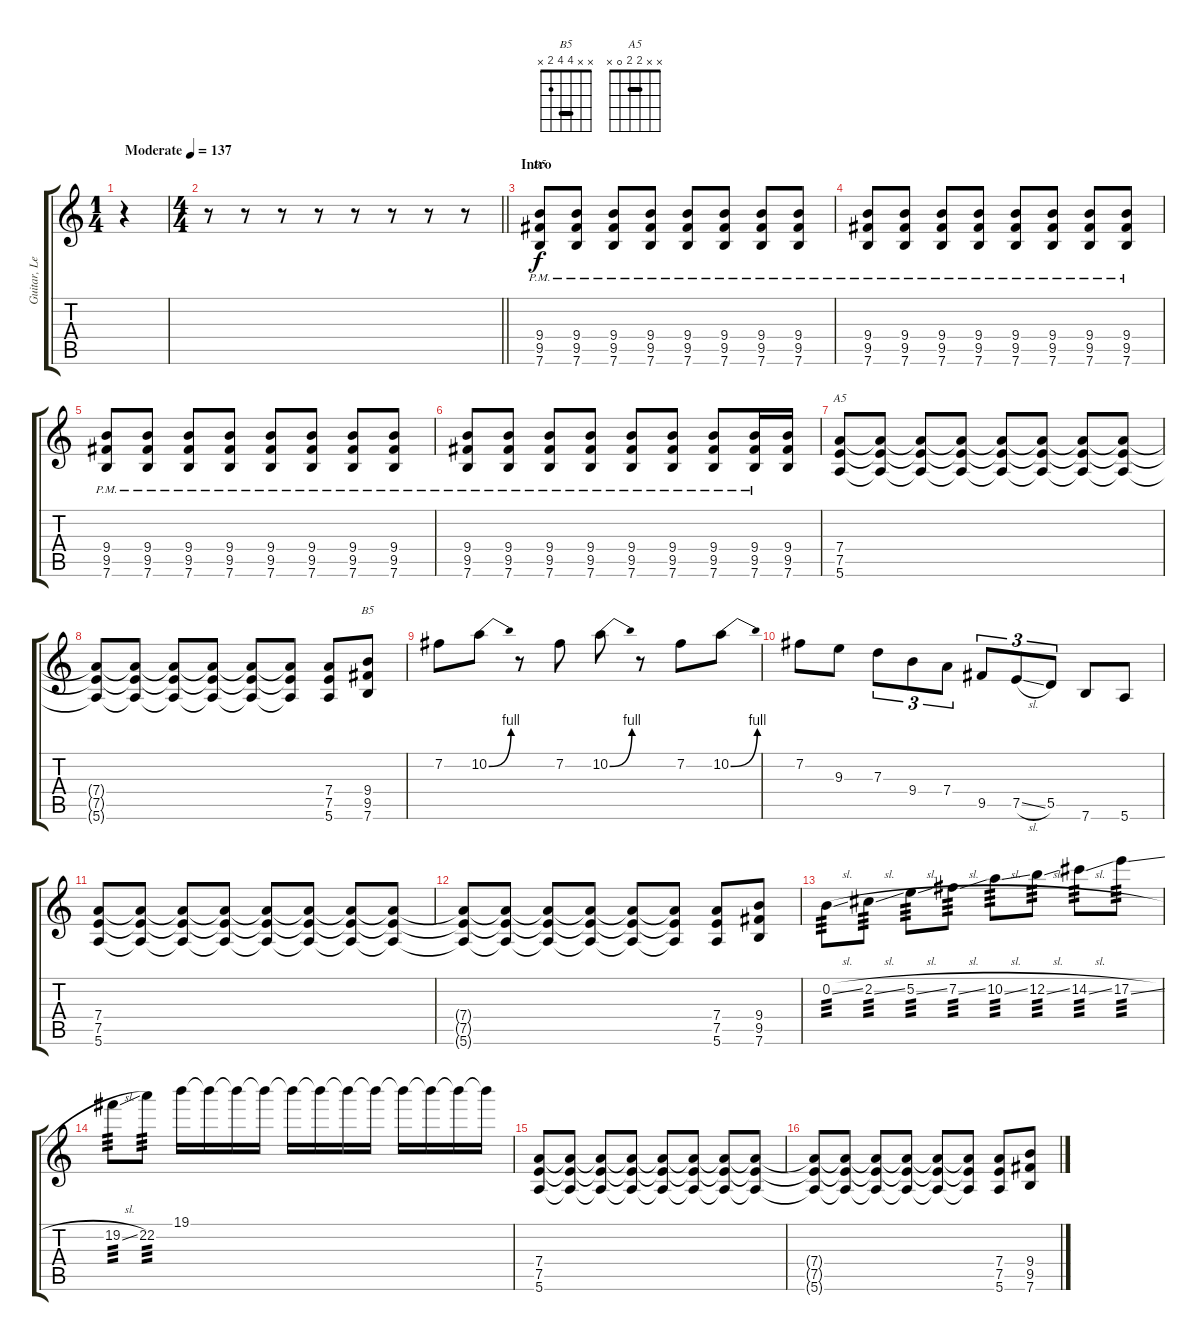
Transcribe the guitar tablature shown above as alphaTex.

\track ("Guitar, Lead" "Guitar, Le") {instrument distortionguitar}
\staff {score tabs}
\tuning (E4 B3 G3 D3 A2 E2) {hide}
\chord ("B5" x x x 9 9 7) {firstfret 7 barre 9}
\chord ("A5" x x 2 2 0 x) {barre 2}
\chord ("B5" x x 4 4 2 x) {barre 4}
\voice
\ts (1 4)
\tempo (137 "Moderate")
\clef g2
\ks c
r.4{dy f instrument distortionguitar} |
\ts (4 4)
\barLineRight lightlight
r.8 r.8 r.8 r.8 r.8 r.8 r.8 r.8 |
\section ("" "Intro")
(9.4{pm} 9.5{pm} 7.6).8{ch "B5"} (9.4{pm} 9.5{pm} 7.6).8 (9.4{pm} 9.5{pm} 7.6).8 (9.4{pm} 9.5{pm} 7.6).8 (9.4{pm} 9.5{pm} 7.6).8 (9.4{pm} 9.5{pm} 7.6).8 (9.4{pm} 9.5{pm} 7.6).8 (9.4{pm} 9.5{pm} 7.6).8 |
(9.4{pm} 9.5{pm} 7.6).8 (9.4{pm} 9.5{pm} 7.6).8 (9.4{pm} 9.5{pm} 7.6).8 (9.4{pm} 9.5{pm} 7.6).8 (9.4{pm} 9.5{pm} 7.6).8 (9.4{pm} 9.5{pm} 7.6).8 (9.4{pm} 9.5{pm} 7.6).8 (9.4{pm} 9.5{pm} 7.6).8 |
(9.4{pm} 9.5{pm} 7.6).8 (9.4{pm} 9.5{pm} 7.6).8 (9.4{pm} 9.5{pm} 7.6).8 (9.4{pm} 9.5{pm} 7.6).8 (9.4{pm} 9.5{pm} 7.6).8 (9.4{pm} 9.5{pm} 7.6).8 (9.4{pm} 9.5{pm} 7.6).8 (9.4{pm} 9.5{pm} 7.6).8 |
(9.4{pm} 9.5{pm} 7.6).8 (9.4{pm} 9.5{pm} 7.6).8 (9.4{pm} 9.5{pm} 7.6).8 (9.4{pm} 9.5{pm} 7.6).8 (9.4{pm} 9.5{pm} 7.6).8 (9.4{pm} 9.5{pm} 7.6).8 (9.4{pm} 9.5{pm} 7.6).8 (9.4{pm} 9.5{pm} 7.6).16 (9.4 9.5 7.6).16 |
(7.4 7.5 5.6).8{ch "A5"} (7.4{t} 7.5{t} 5.6{t}).8 (7.4{t} 7.5{t} 5.6{t}).8 (7.4{t} 7.5{t} 5.6{t}).8 (7.4{t} 7.5{t} 5.6{t}).8 (7.4{t} 7.5{t} 5.6{t}).8 (7.4{t} 7.5{t} 5.6{t}).8 (7.4{t} 7.5{t} 5.6{t}).8 |
(7.4{t} 7.5{t} 5.6{t}).8 (7.4{t} 7.5{t} 5.6{t}).8 (7.4{t} 7.5{t} 5.6{t}).8 (7.4{t} 7.5{t} 5.6{t}).8 (7.4{t} 7.5{t} 5.6{t}).8 (7.4{t} 7.5{t} 5.6{t}).8 (7.4 7.5 5.6).8 (9.4 9.5 7.6).8{ch "B5"} |
7.2.8 10.2{be (bend 0 0 60 4)}.8 r.8 7.2.8 10.2{be (bend 0 0 60 4)}.8 r.8 7.2.8 10.2{be (bend 0 0 60 4)}.8 |
7.2.8 9.3.8 7.3.8{tu (3 2)} 9.4.8{tu (3 2)} 7.4.8{tu (3 2)} 9.5.8{tu (3 2)} 7.5{sl}.8{tu (3 2)} 5.5.8{tu (3 2)} 7.6.8 5.6.8 |
(7.4 7.5 5.6).8 (7.4{t} 7.5{t} 5.6{t}).8 (7.4{t} 7.5{t} 5.6{t}).8 (7.4{t} 7.5{t} 5.6{t}).8 (7.4{t} 7.5{t} 5.6{t}).8 (7.4{t} 7.5{t} 5.6{t}).8 (7.4{t} 7.5{t} 5.6{t}).8 (7.4{t} 7.5{t} 5.6{t}).8 |
(7.4{t} 7.5{t} 5.6{t}).8 (7.4{t} 7.5{t} 5.6{t}).8 (7.4{t} 7.5{t} 5.6{t}).8 (7.4{t} 7.5{t} 5.6{t}).8 (7.4{t} 7.5{t} 5.6{t}).8 (7.4{t} 7.5{t} 5.6{t}).8 (7.4 7.5 5.6).8 (9.4 9.5 7.6).8 |
0.2{sl}.8{tp 3} 2.2{sl}.8{tp 3} 5.2{sl}.8{tp 3} 7.2{sl}.8{tp 3} 10.2{sl}.8{tp 3} 12.2{sl}.8{tp 3} 14.2{sl}.8{tp 3} 17.2{sl}.8{tp 3} |
19.2{sl}.8{tp 3} 22.2.8{tp 3} 19.1.16 19.1{t}.16 19.1{t}.16 19.1{t}.16 19.1{t}.16 19.1{t}.16 19.1{t}.16 19.1{t}.16 19.1{t}.16 19.1{t}.16 19.1{t}.16 19.1{t}.16 |
(7.4 7.5 5.6).8 (7.4{t} 7.5{t} 5.6{t}).8 (7.4{t} 7.5{t} 5.6{t}).8 (7.4{t} 7.5{t} 5.6{t}).8 (7.4{t} 7.5{t} 5.6{t}).8 (7.4{t} 7.5{t} 5.6{t}).8 (7.4{t} 7.5{t} 5.6{t}).8 (7.4{t} 7.5{t} 5.6{t}).8 |
(7.4{t} 7.5{t} 5.6{t}).8 (7.4{t} 7.5{t} 5.6{t}).8 (7.4{t} 7.5{t} 5.6{t}).8 (7.4{t} 7.5{t} 5.6{t}).8 (7.4{t} 7.5{t} 5.6{t}).8 (7.4{t} 7.5{t} 5.6{t}).8 (7.4 7.5 5.6).8 (9.4 9.5 7.6).8
\voice
\clef g2
\ottava regular
\simile none
\ks c
r.4{dy f} |
\barLineRight lightlight
|
|
|
|
|
|
|
|
|
|
|
|
|
|
